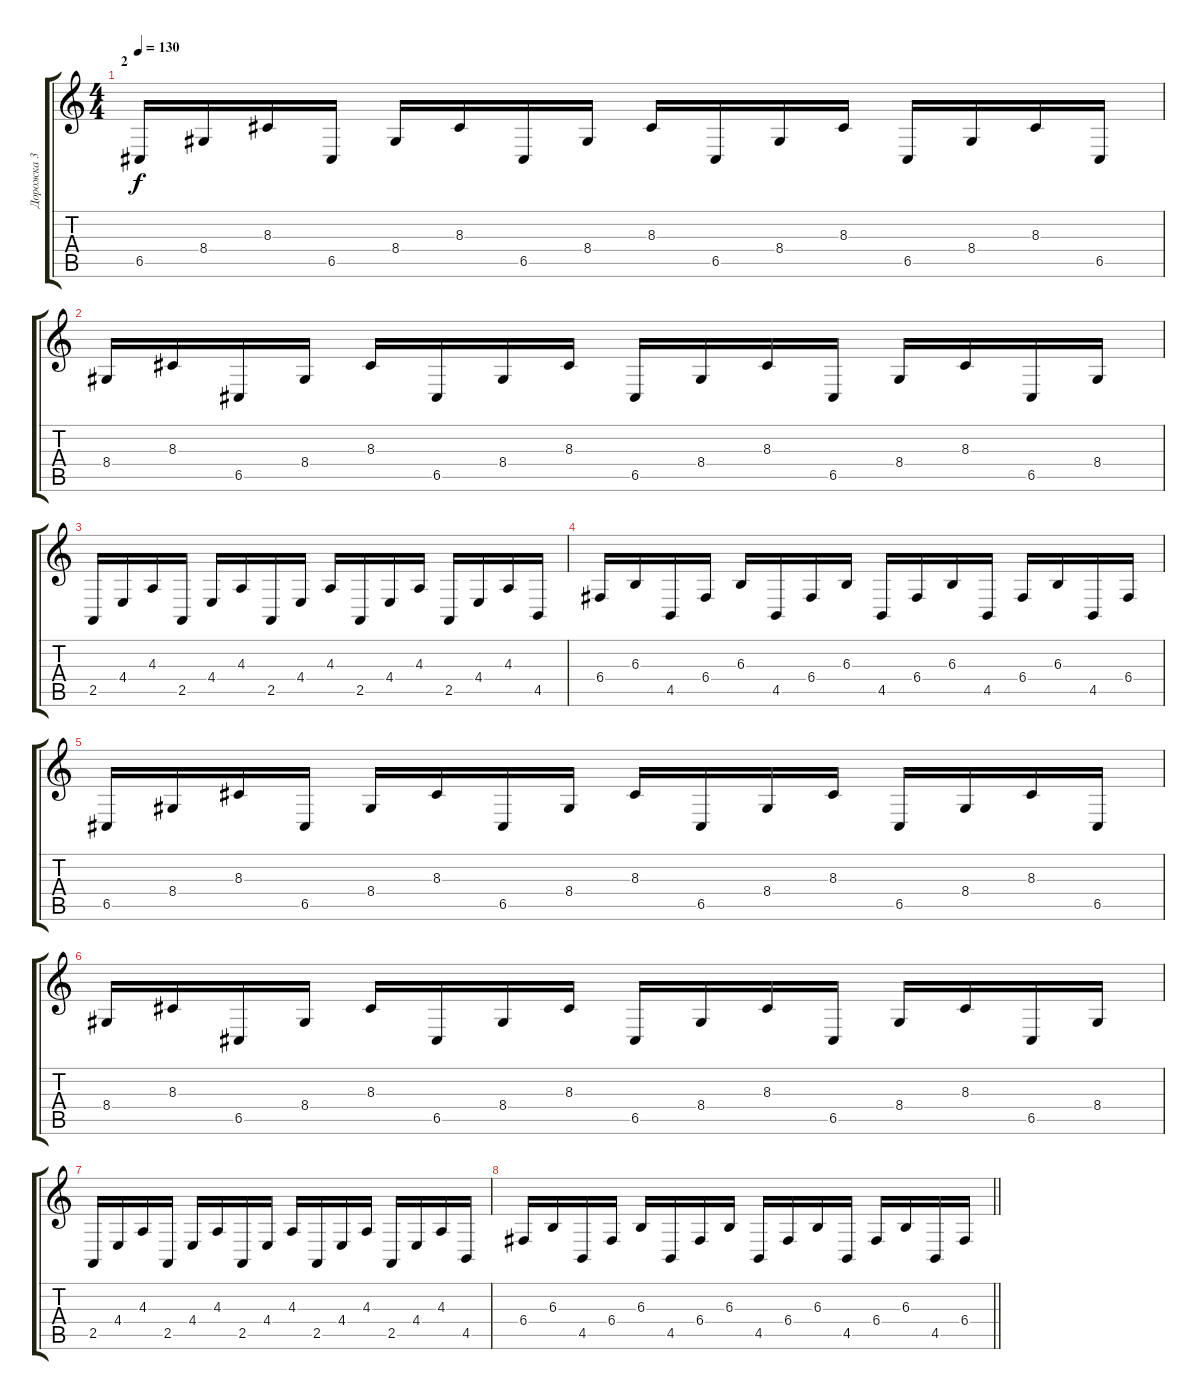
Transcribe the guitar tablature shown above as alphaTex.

\track ("Дорожка 3" "Дорожка 3") {instrument lead2sawtooth}
\staff {score tabs}
\tuning (D4 A3 F3 C3 G2 C2) {hide}
\ts (4 4)
\section ("" "2")
\tempo 130
\clef g2
\ks c
6.5.16{dy f} 8.4.16 8.3.16 6.5.16 8.4.16 8.3.16 6.5.16 8.4.16 8.3.16 6.5.16 8.4.16 8.3.16 6.5.16 8.4.16 8.3.16 6.5.16 |
8.4.16 8.3.16 6.5.16 8.4.16 8.3.16 6.5.16 8.4.16 8.3.16 6.5.16 8.4.16 8.3.16 6.5.16 8.4.16 8.3.16 6.5.16 8.4.16 |
2.5.16 4.4.16 4.3.16 2.5.16 4.4.16 4.3.16 2.5.16 4.4.16 4.3.16 2.5.16 4.4.16 4.3.16 2.5.16 4.4.16 4.3.16 4.5.16 |
6.4.16 6.3.16 4.5.16 6.4.16 6.3.16 4.5.16 6.4.16 6.3.16 4.5.16 6.4.16 6.3.16 4.5.16 6.4.16 6.3.16 4.5.16 6.4.16 |
6.5.16 8.4.16 8.3.16 6.5.16 8.4.16 8.3.16 6.5.16 8.4.16 8.3.16 6.5.16 8.4.16 8.3.16 6.5.16 8.4.16 8.3.16 6.5.16 |
8.4.16 8.3.16 6.5.16 8.4.16 8.3.16 6.5.16 8.4.16 8.3.16 6.5.16 8.4.16 8.3.16 6.5.16 8.4.16 8.3.16 6.5.16 8.4.16 |
2.5.16 4.4.16 4.3.16 2.5.16 4.4.16 4.3.16 2.5.16 4.4.16 4.3.16 2.5.16 4.4.16 4.3.16 2.5.16 4.4.16 4.3.16 4.5.16 |
\barLineRight lightlight
6.4.16 6.3.16 4.5.16 6.4.16 6.3.16 4.5.16 6.4.16 6.3.16 4.5.16 6.4.16 6.3.16 4.5.16 6.4.16 6.3.16 4.5.16 6.4.16
